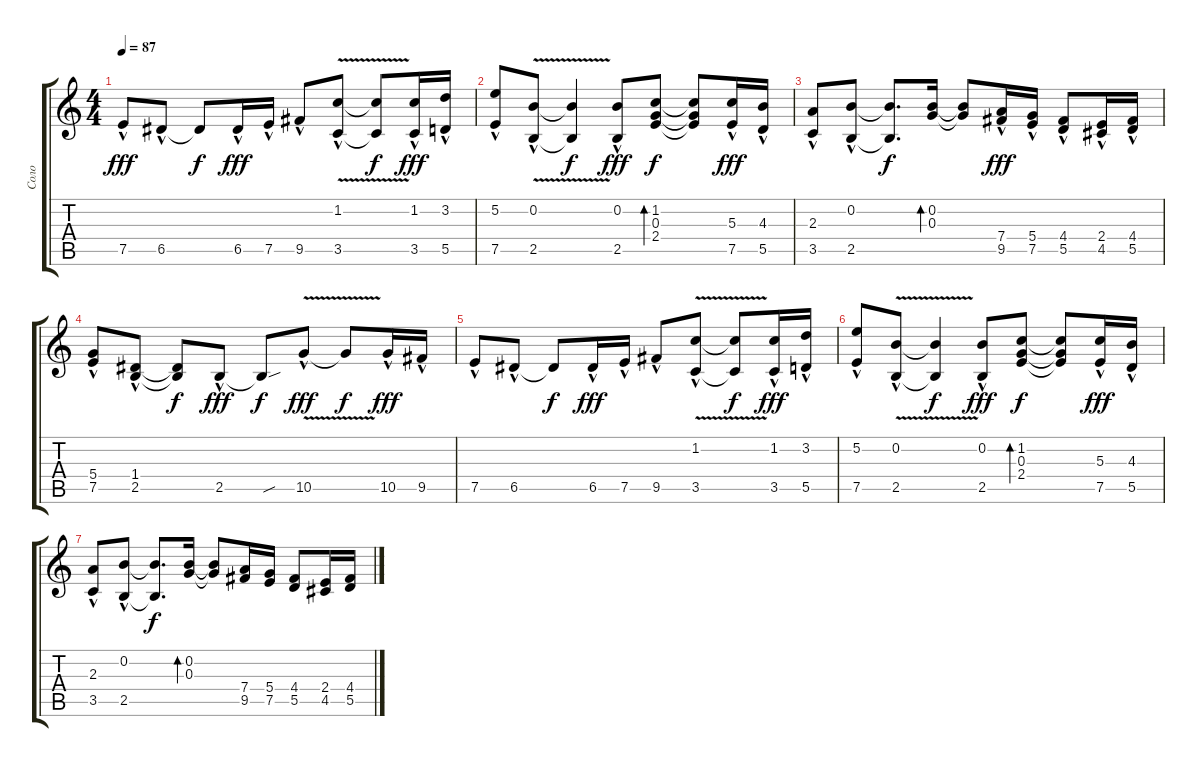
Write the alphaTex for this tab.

\track ("Соло" "Соло") {instrument distortionguitar}
\staff {score tabs}
\tuning (E4 B3 G3 D3 A2 E2) {hide}
\ts (4 4)
\tempo 87
\clef g2
\ks c
7.5{hac}.8{dy fff} 6.5{hac}.8 6.5{t}.8{dy f} 6.5{hac}.16{dy fff} 7.5{hac}.16 9.5{hac}.8 (1.2 3.5{v hac}).8 (1.2{t} 3.5{t}).8{dy f} (1.2 3.5{hac}).16{dy fff} (3.2 5.5{hac}).16 |
(5.2 7.5{hac}).8 (0.2 2.5{v hac}).8 (0.2{t} 2.5{t}).4{dy f} (0.2 2.5{hac}).8{dy fff} (1.2 0.3 2.4).8{bd 480 dy f} (1.2{t} 0.3{t} 2.4{t}).8 (5.3 7.5{hac}).16{dy fff} (4.3 5.5{hac}).16 |
(2.3 3.5{hac}).8 (0.2 2.5{hac}).8 (0.2{t} 2.5{t}).8{d dy f} (0.2 0.3).16{bd 480} (0.2{t} 0.3{t}).8 (7.4 9.5{hac}).16{dy fff} (5.4 7.5{hac}).16 (4.4 5.5{hac}).8 (2.4 4.5{hac}).16 (4.4 5.5{hac}).16 |
(5.4 7.5{hac}).8{volume 0} (1.4 2.5{hac}).8 (1.4{t} 2.5{t}).8{dy f} 2.5{hac}.8{dy fff} 2.5{sou t}.8{dy f} 10.5{v hac}.8{dy fff} 10.5{t}.8{dy f} 10.5{hac}.16{dy fff} 9.5{hac}.16 |
7.5{hac}.8 6.5{hac}.8 6.5{t}.8{dy f} 6.5{hac}.16{dy fff} 7.5{hac}.16 9.5{hac}.8 (1.2 3.5{v hac}).8 (1.2{t} 3.5{t}).8{dy f} (1.2 3.5{hac}).16{dy fff} (3.2 5.5{hac}).16 |
(5.2 7.5{hac}).8 (0.2 2.5{v hac}).8 (0.2{t} 2.5{t}).4{dy f} (0.2 2.5{hac}).8{dy fff} (1.2 0.3 2.4).8{bd 480 dy f} (1.2{t} 0.3{t} 2.4{t}).8 (5.3 7.5{hac}).16{dy fff} (4.3 5.5{hac}).16 |
(2.3 3.5{hac}).8 (0.2 2.5{hac}).8 (0.2{t} 2.5{t}).8{d dy f} (0.2 0.3).16{bd 480} (0.2{t} 0.3{t}).8 (7.4 9.5).16 (5.4 7.5).16 (4.4 5.5).8 (2.4 4.5).16 (4.4 5.5).16
